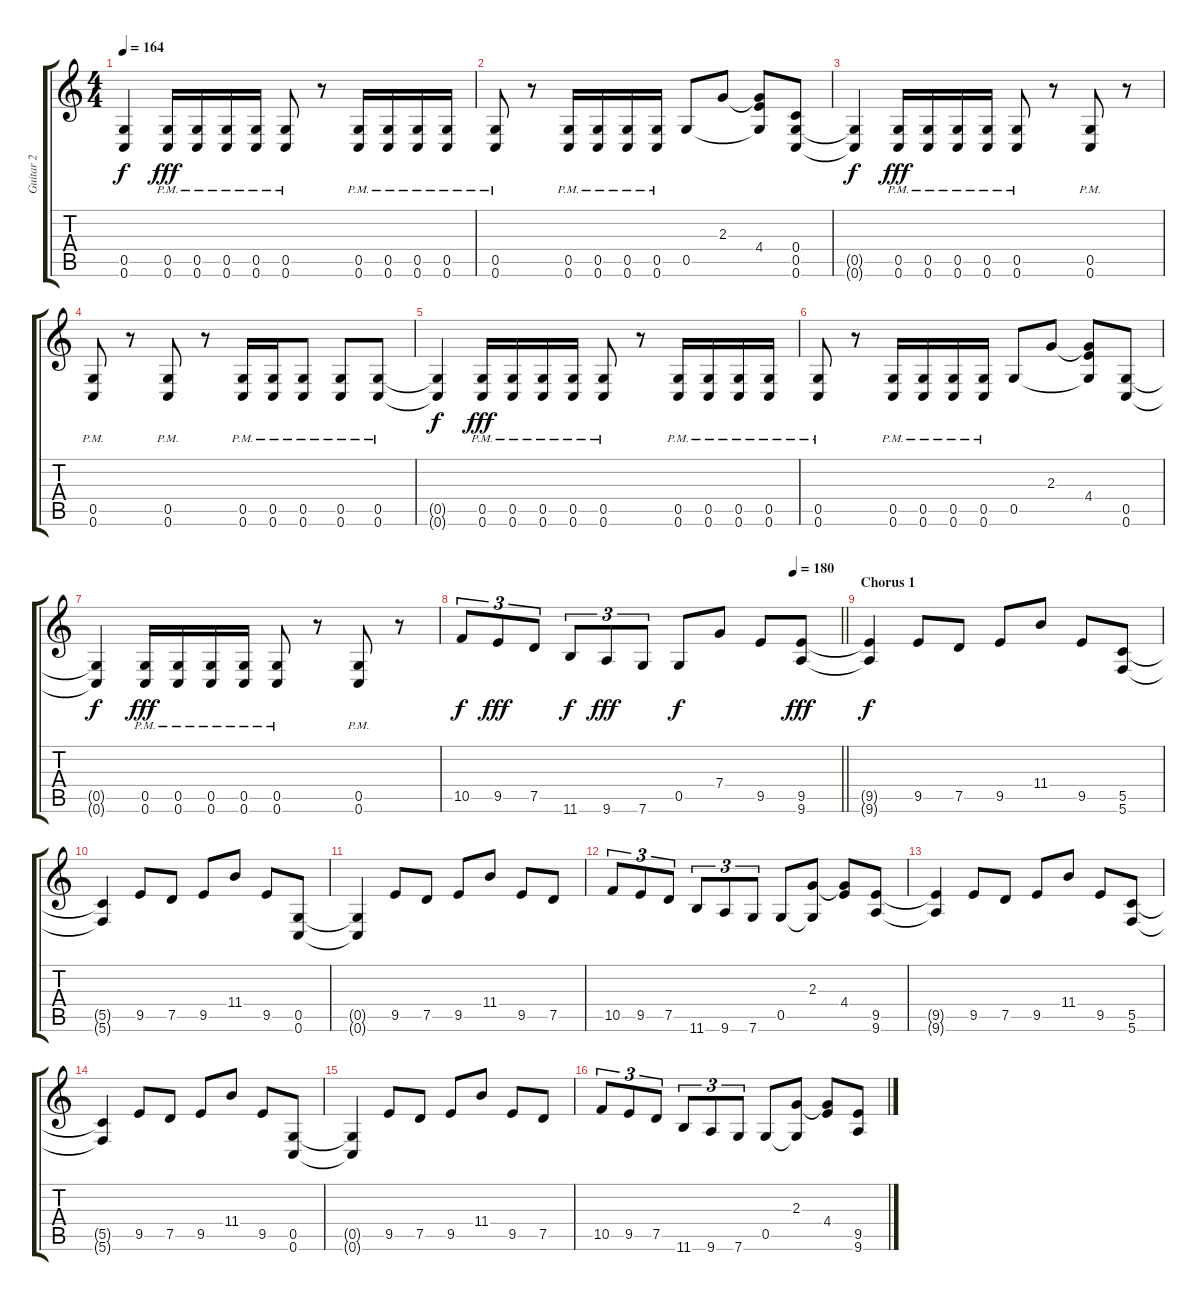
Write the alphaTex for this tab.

\track ("Guitar 2" "Guitar 2") {instrument overdrivenguitar}
\staff {score tabs}
\tuning (D4 A3 F3 C3 G2 C2) {hide}
\ts (4 4)
\tempo 164
\clef g2
\ks c
(0.5{t} 0.6{t}).4{dy f} (0.5{pm} 0.6{pm}).16{dy fff} (0.5{pm} 0.6{pm}).16 (0.5{pm} 0.6{pm}).16 (0.5{pm} 0.6{pm}).16 (0.5{pm} 0.6{pm}).8 r.8 (0.5{pm} 0.6{pm}).16 (0.5{pm} 0.6).16 (0.5{pm} 0.6{pm}).16 (0.5{pm} 0.6{pm}).16 |
(0.5{pm} 0.6{pm}).8 r.8 (0.5{pm} 0.6{pm}).16 (0.5{pm} 0.6{pm}).16 (0.5{pm} 0.6{pm}).16 (0.5{pm} 0.6{pm}).16 0.5.8 2.3.8 (2.3{t} 4.4 0.5{t}).8 (0.4 0.5 0.6).8 |
(0.5{t} 0.6{t}).4{dy f} (0.5{pm} 0.6{pm}).16{dy fff} (0.5{pm} 0.6{pm}).16 (0.5{pm} 0.6{pm}).16 (0.5{pm} 0.6{pm}).16 (0.5{pm} 0.6{pm}).8 r.8 (0.5{pm} 0.6{pm}).8 r.8 |
(0.5{pm} 0.6{pm}).8 r.8 (0.5{pm} 0.6{pm}).8 r.8 (0.5{pm} 0.6{pm}).16 (0.5{pm} 0.6{pm}).16 (0.5{pm} 0.6{pm}).8 (0.5{pm} 0.6{pm}).8 (0.5{pm} 0.6{pm}).8 |
(0.5{t} 0.6{t}).4{dy f} (0.5{pm} 0.6).16{dy fff} (0.5{pm} 0.6).16 (0.5{pm} 0.6).16 (0.5{pm} 0.6).16 (0.5{pm} 0.6).8 r.8 (0.5{pm} 0.6).16 (0.5{pm} 0.6).16 (0.5{pm} 0.6).16 (0.5{pm} 0.6).16 |
(0.5{pm} 0.6).8 r.8 (0.5{pm} 0.6).16 (0.5{pm} 0.6).16 (0.5{pm} 0.6).16 (0.5{pm} 0.6).16 0.5.8 2.3.8 (2.3{t} 4.4 0.5{t}).8 (0.5 0.6).8 |
(0.5{t} 0.6{t}).4{dy f} (0.5{pm} 0.6{pm}).16{dy fff} (0.5{pm} 0.6{pm}).16 (0.5{pm} 0.6{pm}).16 (0.5{pm} 0.6{pm}).16 (0.5{pm} 0.6{pm}).8 r.8 (0.5{pm} 0.6{pm}).8 r.8 |
\tempo (180 0.875)
\barLineRight lightlight
10.5.8{tu (3 2) dy f} 9.5.8{tu (3 2) dy fff} 7.5.8{tu (3 2)} 11.6.8{tu (3 2) dy f} 9.6.8{tu (3 2) dy fff} 7.6.8{tu (3 2)} 0.5.8{dy f} 7.4.8 9.5.8 (9.5 9.6).8{dy fff} |
\section ("" "Chorus 1")
(9.5{t} 9.6{t}).4{dy f} 9.5.8 7.5.8 9.5.8 11.4.8 9.5.8 (5.5 5.6).8 |
(5.5{t} 5.6{t}).4 9.5.8 7.5.8 9.5.8 11.4.8 9.5.8 (0.5 0.6).8 |
(0.5{t} 0.6{t}).4 9.5.8 7.5.8 9.5.8 11.4.8 9.5.8 7.5.8 |
10.5.8{tu (3 2)} 9.5.8{tu (3 2)} 7.5.8{tu (3 2)} 11.6.8{tu (3 2)} 9.6.8{tu (3 2)} 7.6.8{tu (3 2)} 0.5.8 (2.3 0.5{t}).8 (2.3{t} 4.4).8 (9.5 9.6).8 |
(9.5{t} 9.6{t}).4 9.5.8 7.5.8 9.5.8 11.4.8 9.5.8 (5.5 5.6).8 |
(5.5{t} 5.6{t}).4 9.5.8 7.5.8 9.5.8 11.4.8 9.5.8 (0.5 0.6).8 |
(0.5{t} 0.6{t}).4 9.5.8 7.5.8 9.5.8 11.4.8 9.5.8 7.5.8 |
10.5.8{tu (3 2)} 9.5.8{tu (3 2)} 7.5.8{tu (3 2)} 11.6.8{tu (3 2)} 9.6.8{tu (3 2)} 7.6.8{tu (3 2)} 0.5.8 (2.3 0.5{t}).8 (2.3{t} 4.4).8 (9.5 9.6).8
